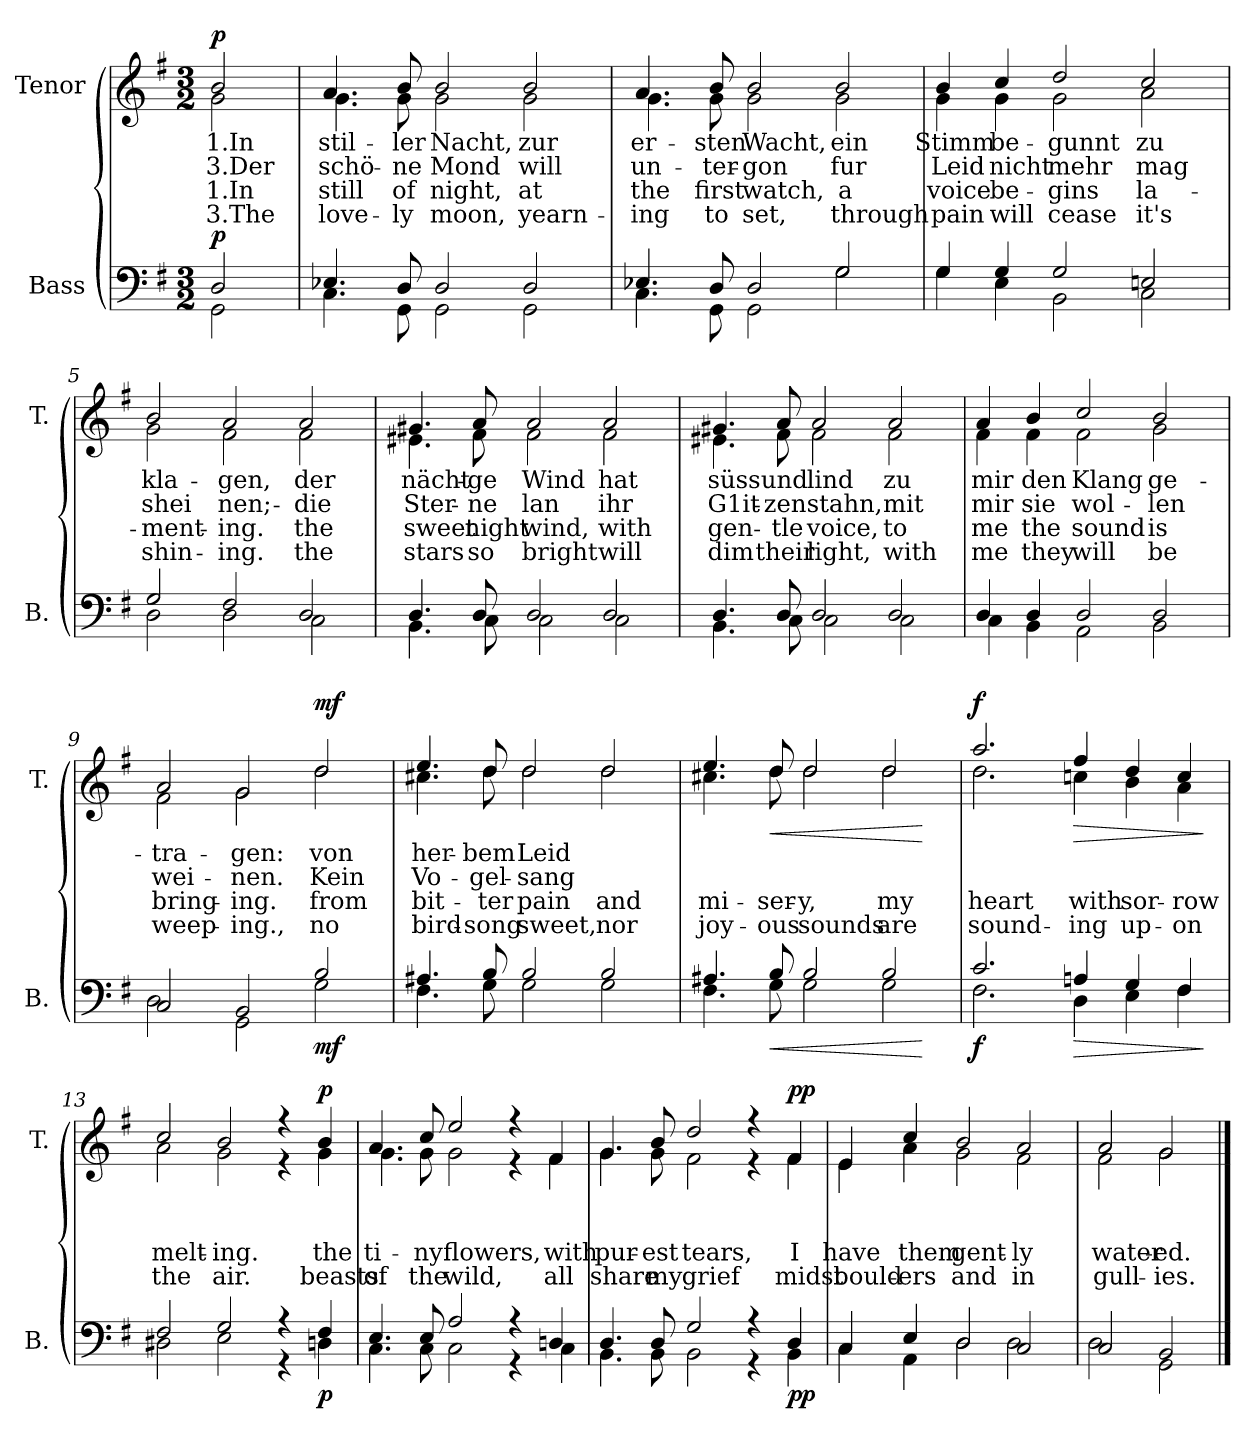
**kern	**dynam	**kern	**text	**text	**text	**text	**dynam
*part2	*part2	*part1	*part1	*part1	*part1	*part1	*part1
*staff2	*staff2	*staff1	*staff1	*staff1	*staff1	*staff1	*staff1
*I"Bass	*	*I"Tenor	*	*	*	*	*
*I'B.	*	*I'T.	*	*	*	*	*
*clefF4	*	*clefG2	*	*	*	*	*
*	*	*ITrd7c12	*	*	*	*	*
*k[f#]	*	*k[f#]	*	*	*	*	*
*G:	*	*G:	*	*	*	*	*
*M3/2	*	*M3/2	*	*	*	*	*
*MM72	*	*MM72	*	*	*	*	*
=1	=1	=1	=1	=1	=1	=1	=1
*^	*	*	*	*	*	*	*
!	!	!LO:DY:a	!	!LO:LY:b	!LO:LY:b	!LO:LY:b	!LO:LY:b	!LO:DY:a
*	*	*	*^	*	*	*	*	*
2D/	2GG\	p	2B/	2G\	1.In	3.Der	1.In	3.The	p
=2	=2	=2	=2	=2	=2	=2	=2	=2	=2
!	!	!	!	!	!LO:LY:b	!LO:LY:b	!LO:LY:b	!LO:LY:b	!
4.E-X/	4.C\	.	4.A/	4.G\	stil-	schö-	still	love-	.
!	!	!	!	!	!LO:LY:b	!LO:LY:b	!LO:LY:b	!LO:LY:b	!
8D/	8GG\	.	8B/	8G\	-ler	-ne	of	-ly	.
!	!	!	!	!	!LO:LY:b	!LO:LY:b	!LO:LY:b	!LO:LY:b	!
2D/	2GG\	.	2B/	2G\	Nacht,	Mond	night,	moon,	.
!	!	!	!	!	!LO:LY:b	!LO:LY:b	!LO:LY:b	!LO:LY:b	!
2D/	2GG\	.	2B/	2G\	zur	will	at	yearn-	.
=3	=3	=3	=3	=3	=3	=3	=3	=3	=3
!	!	!	!	!	!LO:LY:b	!LO:LY:b	!LO:LY:b	!LO:LY:b	!
4.E-X/	4.C\	.	4.A/	4.G\	er-	un-	the	-ing	.
!	!	!	!	!	!LO:LY:b	!LO:LY:b	!LO:LY:b	!LO:LY:b	!
8D/	8GG\	.	8B/	8G\	-sten	-ter-	first	to	.
!	!	!	!	!	!LO:LY:b	!LO:LY:b	!LO:LY:b	!LO:LY:b	!
2D/	2GG\	.	2B/	2G\	Wacht,	-gon	watch,	set,	.
!	!	!	!	!	!LO:LY:b	!LO:LY:b	!LO:LY:b	!LO:LY:b	!
2G/	2G\	.	2B/	2G\	ein	fur	a	through	.
!!LO:LB:g=z	!!
=4	=4	=4	=4	=4	=4	=4	=4	=4	=4
!	!	!	!	!	!LO:LY:b	!LO:LY:b	!LO:LY:b	!LO:LY:b	!
4G/	4G\	.	4B/	4G\	Stimm	Leid	voice	pain	.
!	!	!	!	!	!LO:LY:b	!LO:LY:b	!LO:LY:b	!LO:LY:b	!
4G/	4E\	.	4c/	4G\	be-	nicht	be-	will	.
!	!	!	!	!	!LO:LY:b	!LO:LY:b	!LO:LY:b	!LO:LY:b	!
2G/	2BB\	.	2d/	2G\	-gunnt	mehr	-gins	cease	.
!	!	!	!	!	!LO:LY:b	!LO:LY:b	!LO:LY:b	!LO:LY:b	!
2En/	2C\	.	2c/	2A\	zu	mag	la-	it's	.
=5	=5	=5	=5	=5	=5	=5	=5	=5	=5
!	!	!	!	!	!LO:LY:b	!LO:LY:b	!LO:LY:b	!LO:LY:b	!
2G/	2D\	.	2B/	2G\	kla-	shei	-ment-	shin-	.
!	!	!	!	!	!LO:LY:b	!LO:LY:b	!LO:LY:b	!LO:LY:b	!
2F#/	2D\	.	2A/	2F#\	-gen,	-nen;-	-ing.	-ing.	.
!	!	!	!	!	!LO:LY:b	!LO:LY:b	!LO:LY:b	!LO:LY:b	!
2D/	2C\	.	2A/	2F#\	der	-die	the	the	.
=6	=6	=6	=6	=6	=6	=6	=6	=6	=6
!	!	!	!	!	!LO:LY:b	!LO:LY:b	!LO:LY:b	!LO:LY:b	!
4.D/	4.BB\	.	4.G#X/	4.E#X\	nächt-	Ster-	sweet	stars	.
!	!	!	!	!	!LO:LY:b	!LO:LY:b	!LO:LY:b	!LO:LY:b	!
8D/	8C\	.	8A/	8F#\	-ge	-ne	night	so	.
!	!	!	!	!	!LO:LY:b	!LO:LY:b	!LO:LY:b	!LO:LY:b	!
2D/	2C\	.	2A/	2F#\	Wind	-lan	wind,	bright	.
!	!	!	!	!	!LO:LY:b	!LO:LY:b	!LO:LY:b	!LO:LY:b	!
2D/	2C\	.	2A/	2F#\	hat	ihr	with	will	.
!!LO:LB:g=z	!!
=7	=7	=7	=7	=7	=7	=7	=7	=7	=7
!	!	!	!	!	!LO:LY:b	!LO:LY:b	!LO:LY:b	!LO:LY:b	!
4.D/	4.BB\	.	4.G#X/	4.E#X\	süss	G1it-	gen-	dim	.
!	!	!	!	!	!LO:LY:b	!LO:LY:b	!LO:LY:b	!LO:LY:b	!
8D/	8C\	.	8A/	8F#\	und	-zen	-tle	their	.
!	!	!	!	!	!LO:LY:b	!LO:LY:b	!LO:LY:b	!LO:LY:b	!
2D/	2C\	.	2A/	2F#\	lind	stahn,	voice,	light,	.
!	!	!	!	!	!LO:LY:b	!LO:LY:b	!LO:LY:b	!LO:LY:b	!
2D/	2C\	.	2A/	2F#\	zu	mit	to	with	.
=8	=8	=8	=8	=8	=8	=8	=8	=8	=8
!	!	!	!	!	!LO:LY:b	!LO:LY:b	!LO:LY:b	!LO:LY:b	!
4D/	4C\	.	4A/	4F#\	mir	mir	me	me	.
!	!	!	!	!	!LO:LY:b	!LO:LY:b	!LO:LY:b	!LO:LY:b	!
4D/	4BB\	.	4B/	4F#\	den	sie	the	they	.
!	!	!	!	!	!LO:LY:b	!LO:LY:b	!LO:LY:b	!LO:LY:b	!
2D/	2AA\	.	2c/	2F#\	Klang	wol-	sound	will	.
!	!	!	!	!	!LO:LY:b	!LO:LY:b	!LO:LY:b	!LO:LY:b	!
2D/	2BB\	.	2B/	2G\	ge-	-len	is	be	.
=9	=9	=9	=9	=9	=9	=9	=9	=9	=9
!	!	!	!	!	!LO:LY:b	!LO:LY:b	!LO:LY:b	!LO:LY:b	!
2C/	2D\	.	2A/	2F#\	-tra-	wei-	bring-	weep-	.
!	!	!	!	!	!LO:LY:b	!LO:LY:b	!LO:LY:b	!LO:LY:b	!
2BB/	2GG\	.	2G/	2G\	-gen:	-nen.	-ing.	-ing.,	.
!	!	!LO:DY:b	!	!	!LO:LY:b	!LO:LY:b	!LO:LY:b	!LO:LY:b	!LO:DY:a
2B/	2G\	mf	2d/	2d\	von	Kein	from	no	mf
=10	=10	=10	=10	=10	=10	=10	=10	=10	=10
!	!	!	!	!	!LO:LY:b	!LO:LY:b	!LO:LY:b	!LO:LY:b	!
4.A#X/	4.F#\	.	4.e/	4.c#X\	her-	Vo-	bit-	bird-	.
!	!	!	!	!	!LO:LY:b	!LO:LY:b	!LO:LY:b	!LO:LY:b	!
8B/	8G\	.	8d/	8d\	-bem	-gel-	-ter	-song	.
!	!	!	!	!	!LO:LY:b	!LO:LY:b	!LO:LY:b	!LO:LY:b	!
2B/	2G\	.	2d/	2d\	Leid	-sang	pain	sweet,	.
!	!	!	!	!	!LO:LY:b	!LO:LY:b	!	!LO:LY:b	!
!	!	!	!	!	!	!	!LO:LY:b	!	!
2B/	2G\	.	2d/	2d\	.	.	and	nor	.
!!LO:PB:g=z	!!
=11	=11	=11	=11	=11	=11	=11	=11	=11	=11
!	!	!	!	!	!LO:LY:b	!LO:LY:b	!	!LO:LY:b	!
!	!	!	!	!	!	!	!LO:LY:b	!	!
4.A#X/	4.F#\	.	4.e/	4.c#X\	.	.	mi-	joy-	.
!	!	!LO:HP:b	!	!	!LO:LY:b	!LO:LY:b	!	!LO:LY:b	!LO:HP:b
!	!	!	!	!	!	!	!LO:LY:b	!	!
8B/	8G\	<	8d/	8d\	.	.	-ser-	-ous	<
!	!	!	!	!	!LO:LY:b	!LO:LY:b	!	!LO:LY:b	!
!	!	!	!	!	!	!	!LO:LY:b	!	!
2B/	2G\	.	2d/	2d\	.	.	-y,	sounds	.
!	!	!	!	!	!LO:LY:b	!LO:LY:b	!	!LO:LY:b	!
!	!	!	!	!	!	!	!LO:LY:b	!	!
2B/	2G\	.	2d/	2d\	.	.	my	are	.
*v	*v	*	*	*	*	*	*	*	*
*	*	*v	*v	*	*	*	*	*
.	[	.	.	.	.	.	[
=12	=12	=12	=12	=12	=12	=12	=12
*^	*	*	*	*	*	*	*
!	!	!	!	!LO:LY:b	!LO:LY:b	!	!LO:LY:b	!
*	*	*	*^	*	*	*	*	*
!	!	!LO:DY:b	!	!	!	!	!LO:LY:b	!	!LO:DY:a
2.c/	2.F#\	f	2.a/	2.d\	.	.	heart	sound-	f
!	!	!LO:HP:b	!	!	!LO:LY:b	!LO:LY:b	!	!LO:LY:b	!LO:HP:b
!	!	!	!	!	!	!	!LO:LY:b	!	!
4An/	4D\	>	4f#/	4cn\	.	.	with	-ing	>
!	!	!	!	!	!LO:LY:b	!LO:LY:b	!	!LO:LY:b	!
!	!	!	!	!	!	!	!LO:LY:b	!	!
4G/	4E\	.	4d/	4B\	.	.	sor-	up-	.
!	!	!	!	!	!LO:LY:b	!LO:LY:b	!	!LO:LY:b	!
!	!	!	!	!	!	!	!LO:LY:b	!	!
4F#/	4F#\	.	4c/	4A\	.	.	-row	-on	.
*v	*v	*	*	*	*	*	*	*	*
*	*	*v	*v	*	*	*	*	*
.	]	.	.	.	.	.	]
=13	=13	=13	=13	=13	=13	=13	=13
*^	*	*	*	*	*	*	*
!	!	!	!	!LO:LY:b	!LO:LY:b	!	!LO:LY:b	!
*	*	*	*^	*	*	*	*	*
!	!	!	!	!	!	!	!LO:LY:b	!	!
2F#/	2D#X\	.	2c/	2A\	.	.	melt-	the	.
!	!	!	!	!	!LO:LY:b	!LO:LY:b	!	!LO:LY:b	!
!	!	!	!	!	!	!	!LO:LY:b	!	!
2G/	2E\	.	2B/	2G\	.	.	-ing.	air.	.
4r	4r	.	4r	4r	.	.	.	.	.
!	!	!	!	!	!LO:LY:b	!LO:LY:b	!	!LO:LY:b	!
!	!	!LO:DY:b	!	!	!	!	!LO:LY:b	!	!LO:DY:a
4F#/	4Dn\	p	4B/	4G\	.	.	the	beasts	p
=14	=14	=14	=14	=14	=14	=14	=14	=14	=14
!	!	!	!	!	!LO:LY:b	!LO:LY:b	!	!LO:LY:b	!
!	!	!	!	!	!	!	!LO:LY:b	!	!
4.E/	4.C\	.	4.A/	4.G\	.	.	ti-	of	.
!	!	!	!	!	!LO:LY:b	!LO:LY:b	!	!LO:LY:b	!
!	!	!	!	!	!	!	!LO:LY:b	!	!
8E/	8C\	.	8c/	8G\	.	.	-ny	the	.
!	!	!	!	!	!LO:LY:b	!LO:LY:b	!	!LO:LY:b	!
!	!	!	!	!	!	!	!LO:LY:b	!	!
2A/	2C\	.	2e/	2G\	.	.	flowers,	wild,	.
4r	4r	.	4r	4r	.	.	.	.	.
!	!	!	!	!	!LO:LY:b	!LO:LY:b	!	!LO:LY:b	!
!	!	!	!	!	!	!	!LO:LY:b	!	!
4Dn/	4C\	.	4F#/	4F#\	.	.	with	all	.
!!LO:LB:g=z	!!
=15	=15	=15	=15	=15	=15	=15	=15	=15	=15
!	!	!	!	!	!LO:LY:b	!LO:LY:b	!	!LO:LY:b	!
!	!	!	!	!	!	!	!LO:LY:b	!	!
4.D/	4.BB\	.	4.G/	4.G\	.	.	pur-	share	.
!	!	!	!	!	!LO:LY:b	!LO:LY:b	!	!LO:LY:b	!
!	!	!	!	!	!	!	!LO:LY:b	!	!
8D/	8BB\	.	8B/	8G\	.	.	-est	my	.
!	!	!	!	!	!LO:LY:b	!LO:LY:b	!	!LO:LY:b	!
!	!	!	!	!	!	!	!LO:LY:b	!	!
2G/	2BB\	.	2d/	2F#\	.	.	tears,	grief	.
4r	4r	.	4r	4r	.	.	.	.	.
!	!	!	!	!	!LO:LY:b	!LO:LY:b	!	!LO:LY:b	!
!	!	!LO:DY:b	!	!	!	!	!LO:LY:b	!	!LO:DY:a
4D/	4BB\	pp	4F#/	4F#\	.	.	I	midst	pp
=16	=16	=16	=16	=16	=16	=16	=16	=16	=16
!	!	!	!	!	!LO:LY:b	!LO:LY:b	!	!LO:LY:b	!
!	!	!	!	!	!	!	!LO:LY:b	!	!
4C/	4C\	.	4E/	4E\	.	.	have	bould-	.
!	!	!	!	!	!LO:LY:b	!LO:LY:b	!	!LO:LY:b	!
!	!	!	!	!	!	!	!LO:LY:b	!	!
4E/	4AA\	.	4c/	4A\	.	.	them	-ers	.
!	!	!	!	!	!LO:LY:b	!LO:LY:b	!	!LO:LY:b	!
!	!	!	!	!	!	!	!LO:LY:b	!	!
2D/	2D\	.	2B/	2G\	.	.	gent-	and	.
!	!	!	!	!	!LO:LY:b	!LO:LY:b	!	!LO:LY:b	!
!	!	!	!	!	!	!	!LO:LY:b	!	!
2C/	2D\	.	2A/	2F#\	.	.	-ly	in	.
=17	=17	=17	=17	=17	=17	=17	=17	=17	=17
!	!	!	!	!	!LO:LY:b	!LO:LY:b	!	!LO:LY:b	!
!	!	!	!	!	!	!	!LO:LY:b	!	!
2C/	2D\	.	2A/	2F#\	.	.	water-	gull-	.
!	!	!	!	!	!LO:LY:b	!LO:LY:b	!	!LO:LY:b	!
!	!	!	!	!	!	!	!LO:LY:b	!	!
2BB/	2GG\	.	2G/	2G\	.	.	-ed.	-ies.	.
*v	*v	*	*	*	*	*	*	*	*
*	*	*v	*v	*	*	*	*	*
==	==	==	==	==	==	==	==
*-	*-	*-	*-	*-	*-	*-	*-
